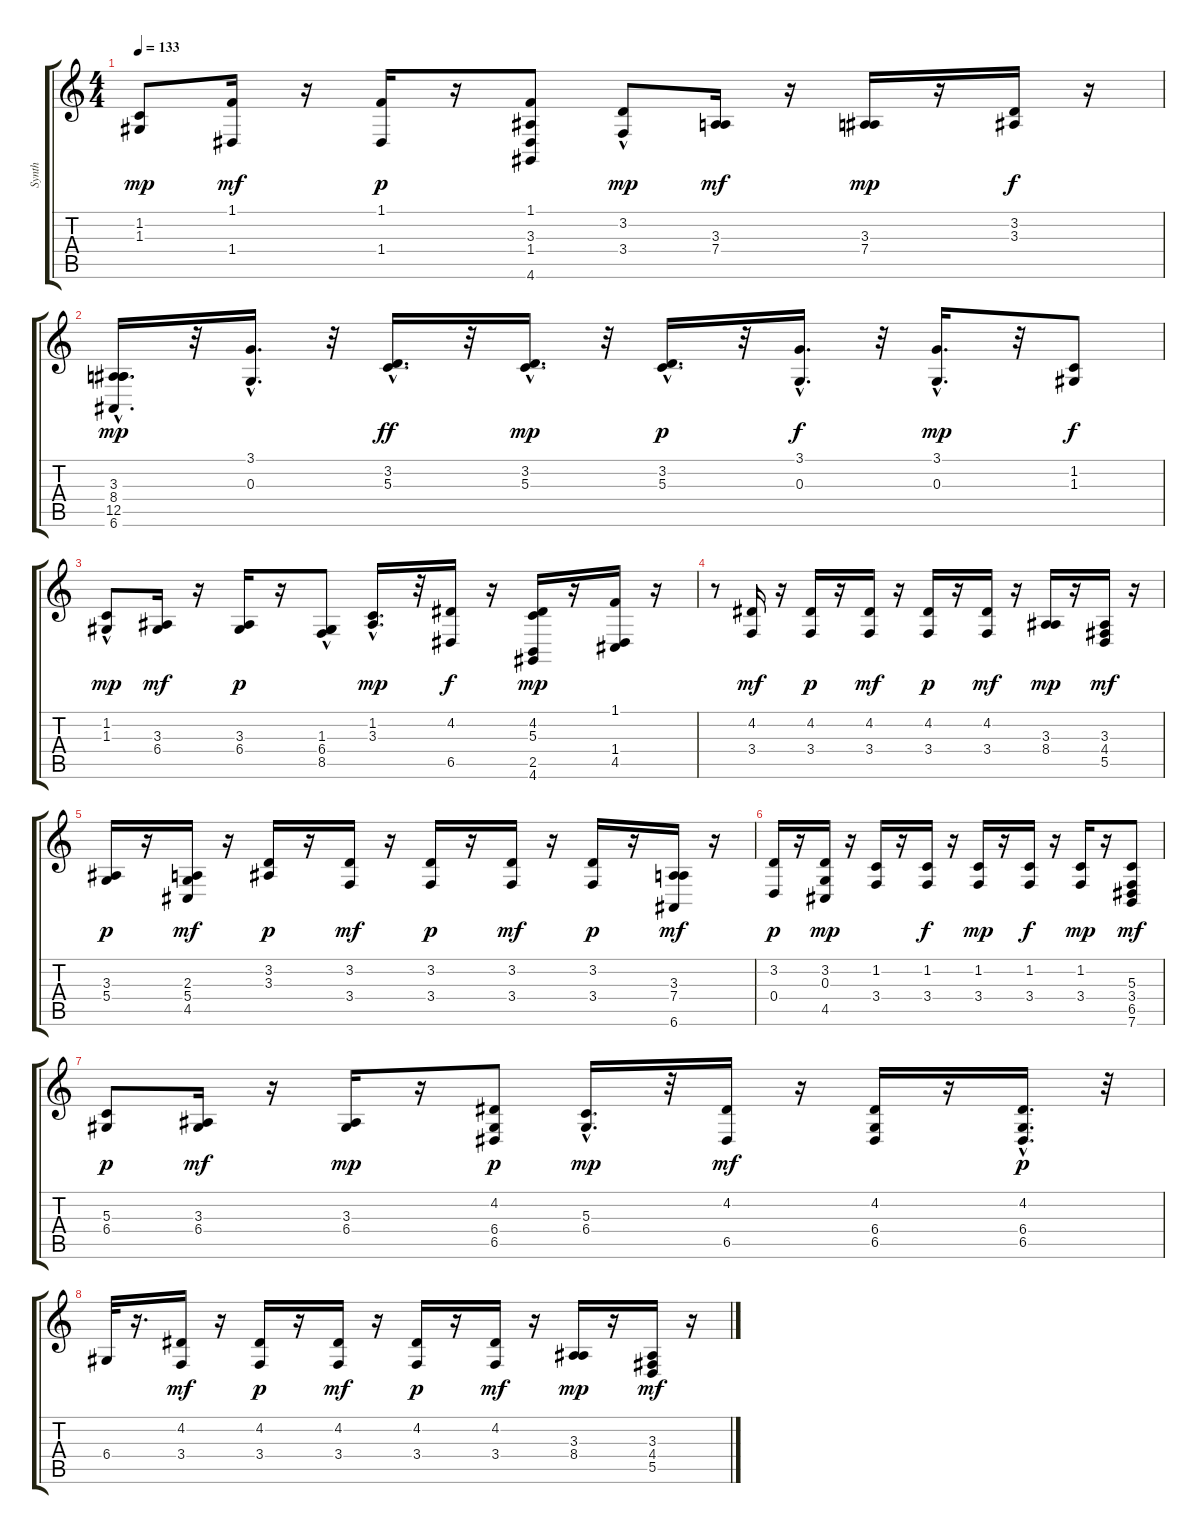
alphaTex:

\track ("Synth" "Synth") {instrument lead3calliope}
\staff {score tabs}
\tuning (E4 B3 G3 D3 A2 E2) {hide}
\ts (4 4)
\tempo 133
\clef g2
\ks c
(1.2 1.3).8{dy mp} (1.1 1.4).16{dy mf} r.16 (1.1 1.4).16{dy p} r.16 (1.1 3.3 1.4 4.6).8 (3.2 3.4{hac}).8{dy mp} (3.3 7.4).16{dy mf} r.16 (3.3 7.4).16{dy mp} r.16 (3.2 3.3).16{dy f} r.16 |
(3.3 8.4{hac} 12.5 6.6{hac}).16{d dy mp} r.32 (3.1{hac} 0.3{hac}).16{d} r.32 (3.2{hac} 5.3{hac}).16{d dy ff} r.32 (3.2{hac} 5.3).16{d dy mp} r.32 (3.2{hac} 5.3).16{d dy p} r.32 (3.1 0.3{hac}).16{d dy f} r.32 (3.1 0.3{hac}).16{d dy mp} r.32 (1.2 1.3).8{dy f} |
(1.2 1.3{hac}).8{dy mp} (3.3 6.4).16{dy mf} r.16 (3.3 6.4).16{dy p} r.16 (1.3{hac} 6.4 8.5).8 (1.2{hac} 3.3{hac}).16{d dy mp} r.32 (4.2 6.5).16{dy f} r.16 (4.2 5.3 2.5 4.6).16{dy mp} r.16 (1.1 1.4 4.5).16 r.16 |
r.8 (4.2 3.4).16{dy mf} r.16 (4.2 3.4).16{dy p} r.16 (4.2 3.4).16{dy mf} r.16 (4.2 3.4).16{dy p} r.16 (4.2 3.4).16{dy mf} r.16 (3.3 8.4).16{dy mp} r.16 (3.3 4.4 5.5).16{dy mf} r.16 |
(3.3 5.4).16{dy p} r.16 (2.3 5.4 4.5).16{dy mf} r.16 (3.2 3.3).16{dy p} r.16 (3.2 3.4).16{dy mf} r.16 (3.2 3.4).16{dy p} r.16 (3.2 3.4).16{dy mf} r.16 (3.2 3.4).16{dy p} r.16 (3.3 7.4 6.6).16{dy mf} r.16 |
(3.2 0.4).16{dy p} r.16 (3.2 0.3 4.5).16{dy mp} r.16 (1.2 3.4).16 r.16 (1.2 3.4).16{dy f} r.16 (1.2 3.4).16{dy mp} r.16 (1.2 3.4).16{dy f} r.16 (1.2 3.4).16{dy mp} r.16 (5.3 3.4 6.5 7.6).8{dy mf} |
(5.3 6.4).8{dy p} (3.3 6.4).16{dy mf} r.16 (3.3 6.4).16{dy mp} r.16 (4.2 6.4 6.5).8{dy p} (5.3{hac} 6.4).16{d dy mp} r.32 (4.2 6.5).16{dy mf} r.16 (4.2 6.4 6.5).16 r.16 (4.2{hac} 6.4 6.5).16{d dy p} r.32 |
6.4.32 r.16{d} (4.2 3.4).16{dy mf} r.16 (4.2 3.4).16{dy p} r.16 (4.2 3.4).16{dy mf} r.16 (4.2 3.4).16{dy p} r.16 (4.2 3.4).16{dy mf} r.16 (3.3 8.4).16{dy mp} r.16 (3.3 4.4 5.5).16{dy mf} r.16
